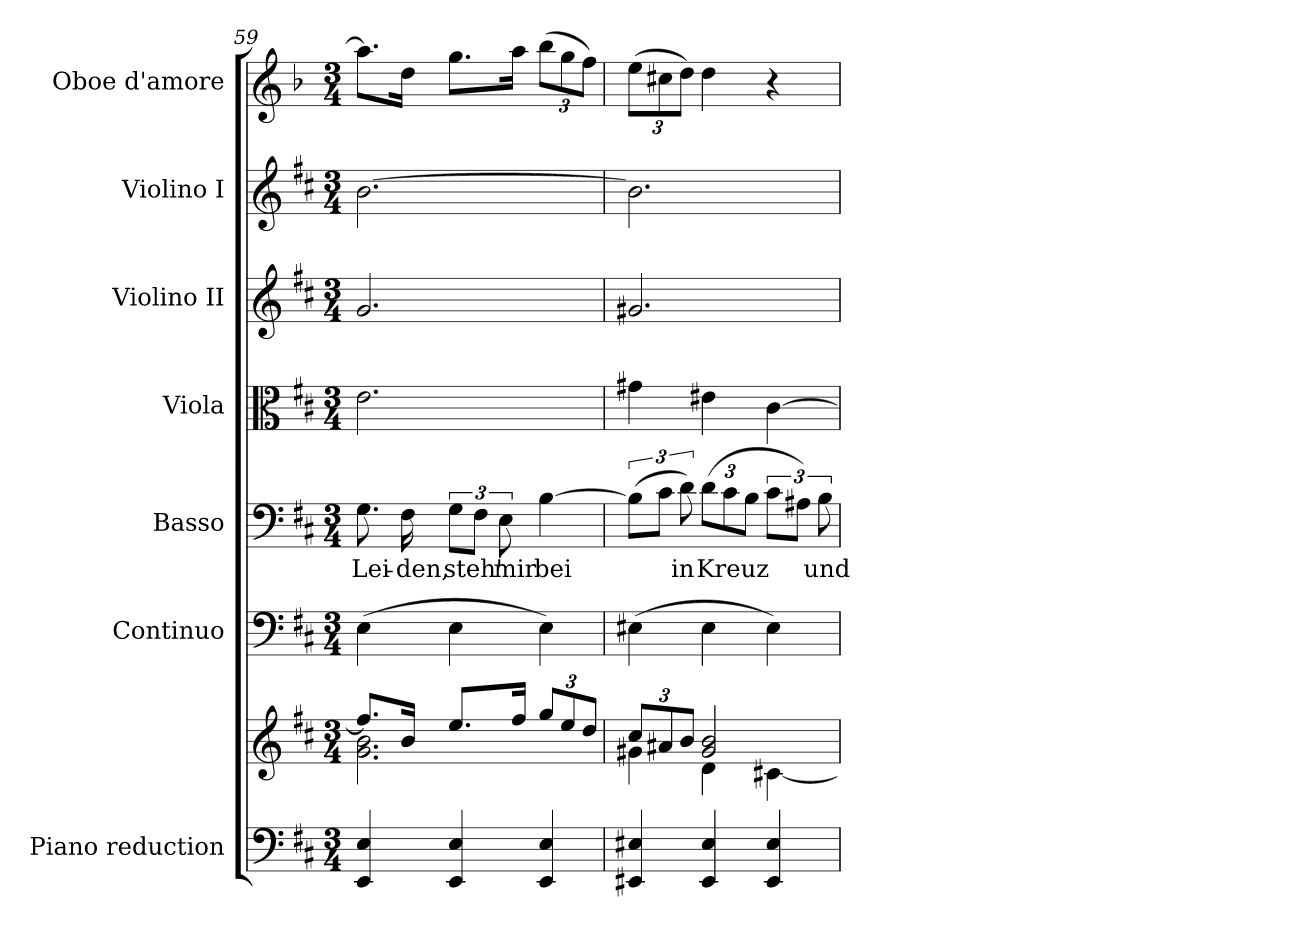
**kern	**kern	**kern	**kern	**text	**kern	**kern	**kern	**kern
*part7	*part7	*part6	*part5	*part5	*part4	*part3	*part2	*part1
*staff8	*staff7	*staff6	*staff5	*staff5	*staff4	*staff3	*staff2	*staff1
*I"Piano reduction	*	*I"Continuo	*I"Basso	*	*I"Viola	*I"Violino II	*I"Violino I	*I"Oboe d'amore
*I'Pno	*	*	*	*	*	*	*	*I'Ob
!!LO:PB:g=z
*clefF4	*clefG2	*clefF4	*clefF4	*	*clefC3	*clefG2	*clefG2	*clefG2
*	*	*	*	*	*	*	*	*ITrd2c3
*k[f#c#]	*k[f#c#]	*k[f#c#]	*k[f#c#]	*	*k[f#c#]	*k[f#c#]	*k[f#c#]	*k[f#c#]
*M3/4	*M3/4	*M3/4	*M3/4	*	*M3/4	*M3/4	*M3/4	*M3/4
=59	=59	=59	=59	=59	=59	=59	=59	=59
*	*^	*	*	*	*	*	*	*
!	!	!	!	!	!LO:LY:b	!	!	!	!
4EE/ 4E/	8.ff#/L]	2.g\ 2.b\	(4E\	8.G\	Lei-	2.e\	2.g/	[2.b\	8.ff#\L]
!	!	!	!	!	!LO:LY:b	!	!	!	!
.	16b/Jk	.	.	16F#\	-den,	.	.	.	16b\Jk
!	!	!	!	!	!LO:LY:b	!	!	!	!
4EE/ 4E/	8.ee/L	.	4E\	12G\L	steh'	.	.	.	8.ee\L
.	.	.	.	12F#\J	.	.	.	.	.
!	!	!	!	!	!LO:LY:b	!	!	!	!
.	.	.	.	12E\	mir	.	.	.	.
.	16ff#/Jk	.	.	.	.	.	.	.	16ff#\Jk
*	*Xbrackettup	*	*	*	*	*	*	*	*
!	!	!	!	!	!LO:LY:b	!	!	!	!
*	*	*	*	*	*	*	*	*	*Xbrackettup
4EE/ 4E/	12gg/L	.	4E\)	[4B\	bei	.	.	.	(12gg\L
.	12ee/	.	.	.	.	.	.	.	12ee\
.	12dd/J	.	.	.	.	.	.	.	12dd\J)
=60	=60	=60	=60	=60	=60	=60	=60	=60	=60
4EE#X/ 4E#X/	12cc#/L	4g#X\	(4E#X\	(12B\L]	.	4g#X\	2.g#X/	2.b\]	(12cc#\L
.	12a#X/	.	.	12c#\J	.	.	.	.	12a#X\
!	!	!	!	!	!LO:LY:b	!	!	!	!
.	12b/J	.	.	12d\)	in	.	.	.	12b\J)
*	*	*	*	*Xbrackettup	*	*	*	*	*
!	!	!	!	!	!LO:LY:b	!	!	!	!
4EE#/ 4E#/	2g#/ 2b/	4d\	4E#\	(12d\L	Kreuz	4e#X\	.	.	4b\
.	.	.	.	12c#\	.	.	.	.	.
.	.	.	.	12B\J	.	.	.	.	.
*	*	*	*	*brackettup	*	*	*	*	*
4EE#/ 4E#/	.	[4c#X\	4E#\)	12c#\L	.	[4c#\	.	.	4r
.	.	.	.	12A#X\J)	.	.	.	.	.
!	!	!	!	!	!LO:LY:b	!	!	!	!
.	.	.	.	12B\	und	.	.	.	.
*	*v	*v	*	*	*	*	*	*	*
=	=	=	=	=	=	=	=	=
*-	*-	*-	*-	*-	*-	*-	*-	*-
